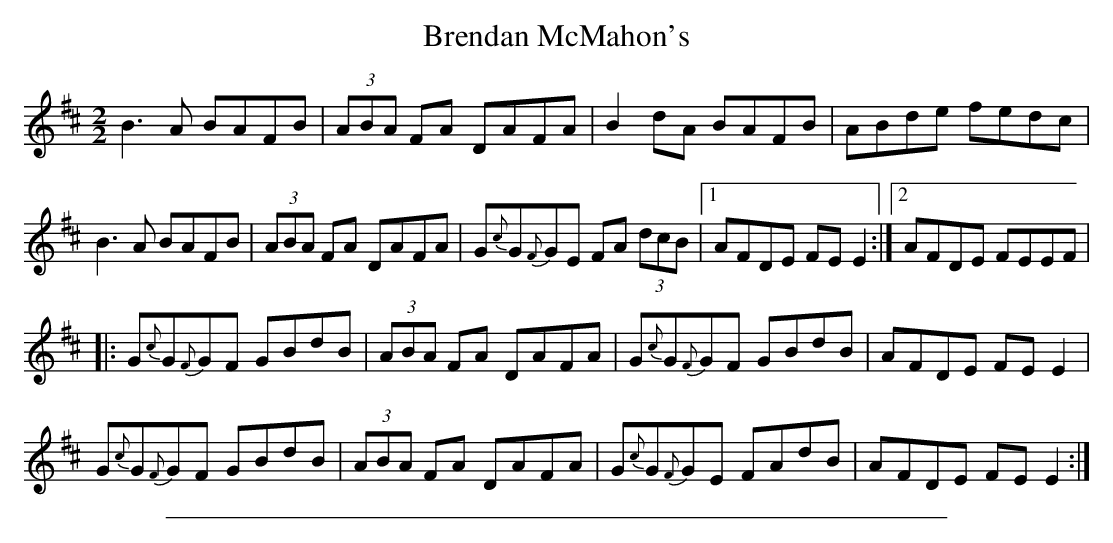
X:1
T: Brendan McMahon's
M:2/2
L:1/8
K:EDor
  B3A BAFB|(3ABA FA DAFA|B2dA BAFB|ABde fedc|
  B3A BAFB|(3ABA FA DAFA|G{c}G{F}GE FA (3dcB|1 AFDE FEE2:|2 AFDE FEEF|
|:  G{c}G{F}GF GBdB|(3ABA FA DAFA|G{c}G{F}GF GBdB|AFDE FEE2|
  G{c}G{F}GF GBdB|(3ABA FA DAFA|G{c}G{F}GE FAdB|AFDE FEE2:|
